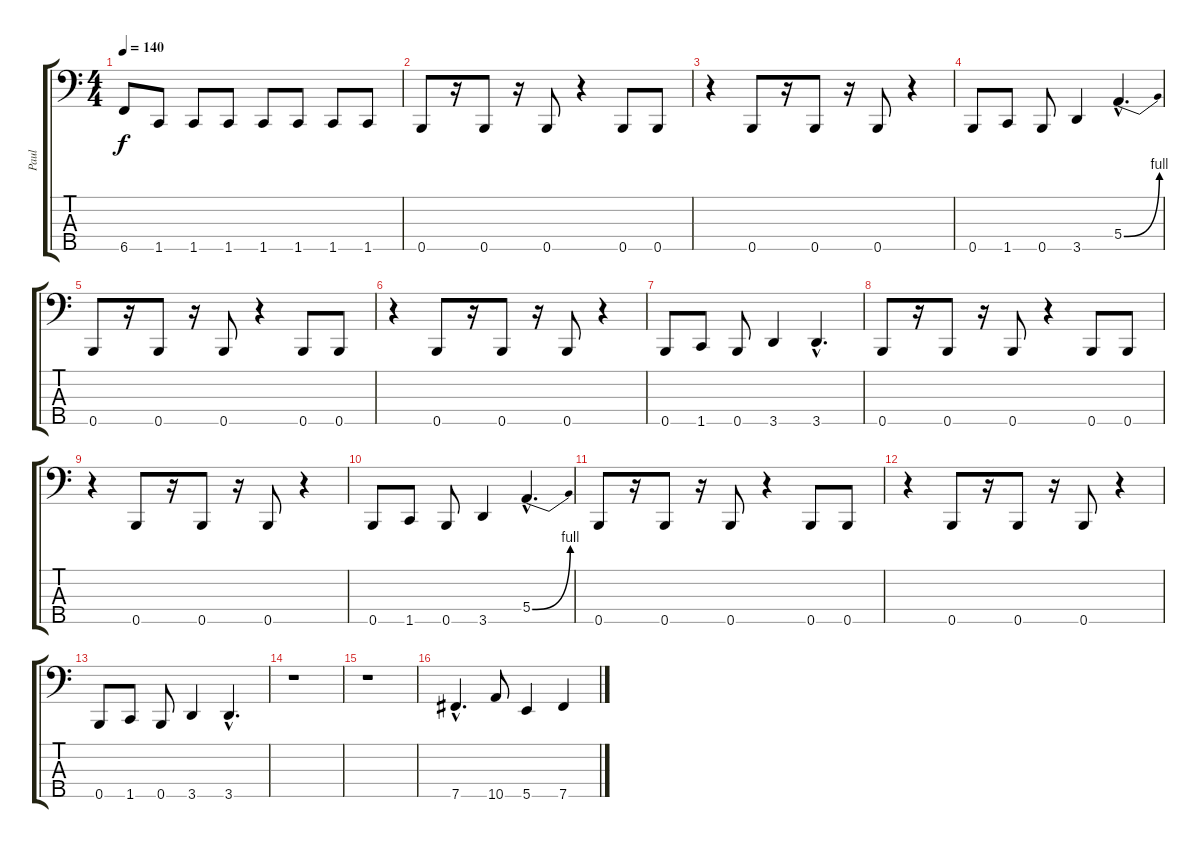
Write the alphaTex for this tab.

\track ("Paul" "Paul") {instrument electricbasspick}
\staff {score tabs}
\tuning (G2 D2 A1 E1 B0) {hide}
\ts (4 4)
\tempo 140
\clef f4
\ks c
6.5.8{dy f} 1.5.8 1.5.8 1.5.8 1.5.8 1.5.8 1.5.8 1.5.8 |
0.5.8 r.16 0.5.8 r.16 0.5.8 r.4 0.5.8 0.5.8 |
r.4 0.5.8 r.16 0.5.8 r.16 0.5.8 r.4 |
0.5.8 1.5.8 0.5.8 3.5.4 5.4{be (bend 0 0 60 4) hac}.4{d} |
0.5.8 r.16 0.5.8 r.16 0.5.8 r.4 0.5.8 0.5.8 |
r.4 0.5.8 r.16 0.5.8 r.16 0.5.8 r.4 |
0.5.8 1.5.8 0.5.8 3.5.4 3.5{hac}.4{d} |
0.5.8 r.16 0.5.8 r.16 0.5.8 r.4 0.5.8 0.5.8 |
r.4 0.5.8 r.16 0.5.8 r.16 0.5.8 r.4 |
0.5.8 1.5.8 0.5.8 3.5.4 5.4{be (bend 0 0 60 4) hac}.4{d} |
0.5.8 r.16 0.5.8 r.16 0.5.8 r.4 0.5.8 0.5.8 |
r.4 0.5.8 r.16 0.5.8 r.16 0.5.8 r.4 |
0.5.8 1.5.8 0.5.8 3.5.4 3.5{hac}.4{d} |
r.1 |
r.1 |
7.5{hac}.4{d} 10.5.8 5.5.4 7.5.4
